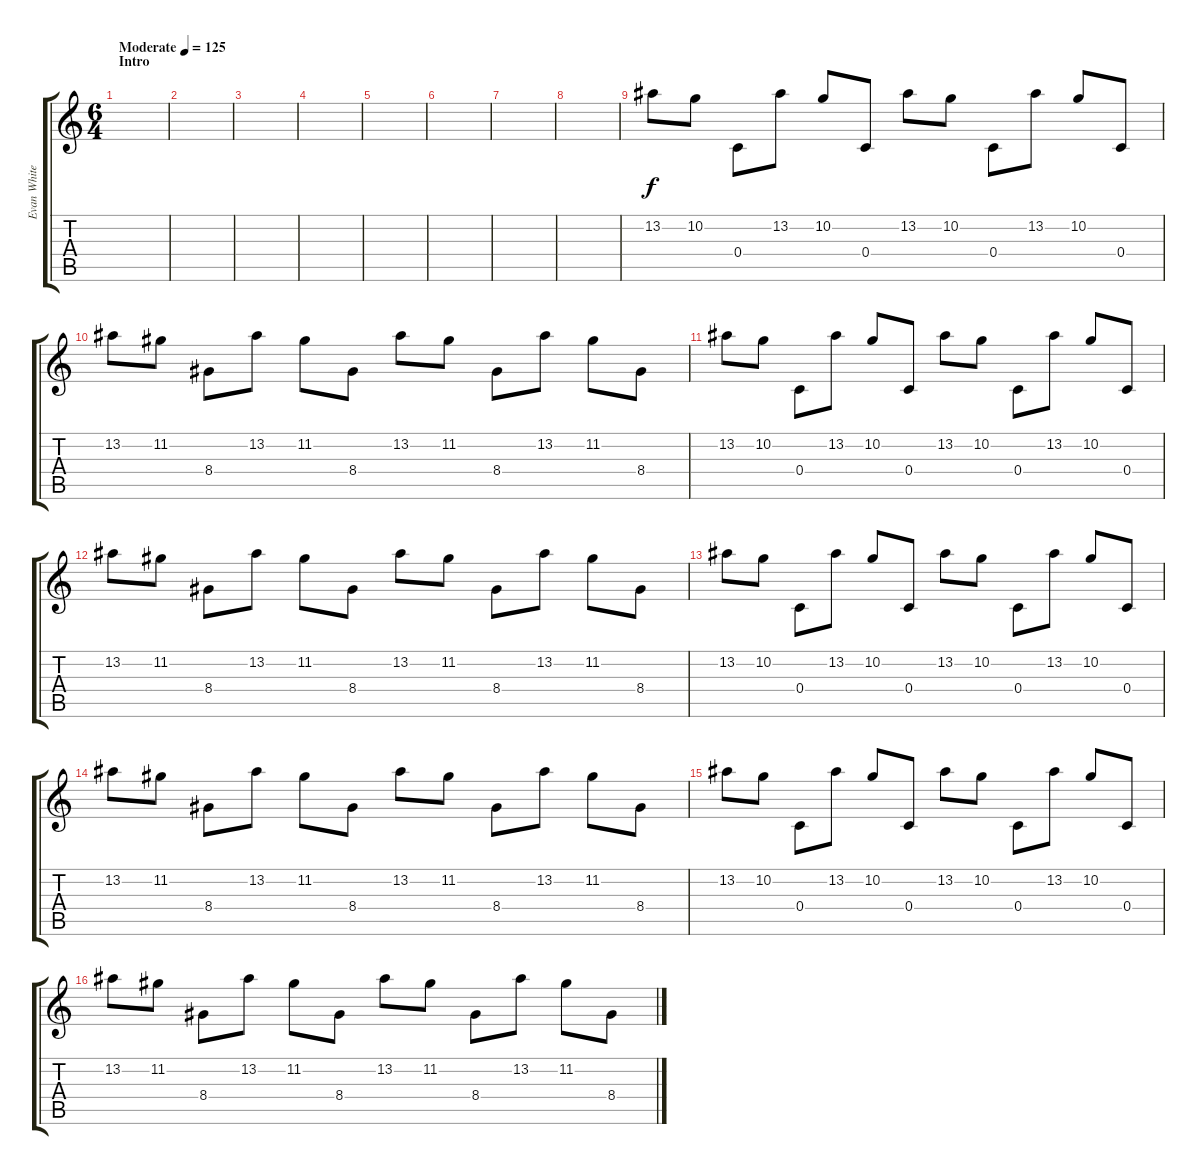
\track ("Evan White Gtr.3" "Evan White") {instrument acousticguitarnylon}
\staff {score tabs}
\tuning (D4 A3 F3 C3 G2 C2) {hide}
\ts (6 4)
\section ("" "Intro")
\tempo (125 "Moderate")
\clef g2
\ks c
|
|
|
|
|
|
|
|
13.2.8 10.2.8 0.4.8 13.2.8 10.2.8 0.4.8 13.2.8 10.2.8 0.4.8 13.2.8 10.2.8 0.4.8 |
13.2.8 11.2.8 8.4.8 13.2.8 11.2.8 8.4.8 13.2.8 11.2.8 8.4.8 13.2.8 11.2.8 8.4.8 |
13.2.8 10.2.8 0.4.8 13.2.8 10.2.8 0.4.8 13.2.8 10.2.8 0.4.8 13.2.8 10.2.8 0.4.8 |
13.2.8 11.2.8 8.4.8 13.2.8 11.2.8 8.4.8 13.2.8 11.2.8 8.4.8 13.2.8 11.2.8 8.4.8 |
13.2.8 10.2.8 0.4.8 13.2.8 10.2.8 0.4.8 13.2.8 10.2.8 0.4.8 13.2.8 10.2.8 0.4.8 |
13.2.8 11.2.8 8.4.8 13.2.8 11.2.8 8.4.8 13.2.8 11.2.8 8.4.8 13.2.8 11.2.8 8.4.8 |
13.2.8 10.2.8 0.4.8 13.2.8 10.2.8 0.4.8 13.2.8 10.2.8 0.4.8 13.2.8 10.2.8 0.4.8 |
13.2.8 11.2.8 8.4.8 13.2.8 11.2.8 8.4.8 13.2.8 11.2.8 8.4.8 13.2.8 11.2.8 8.4.8
